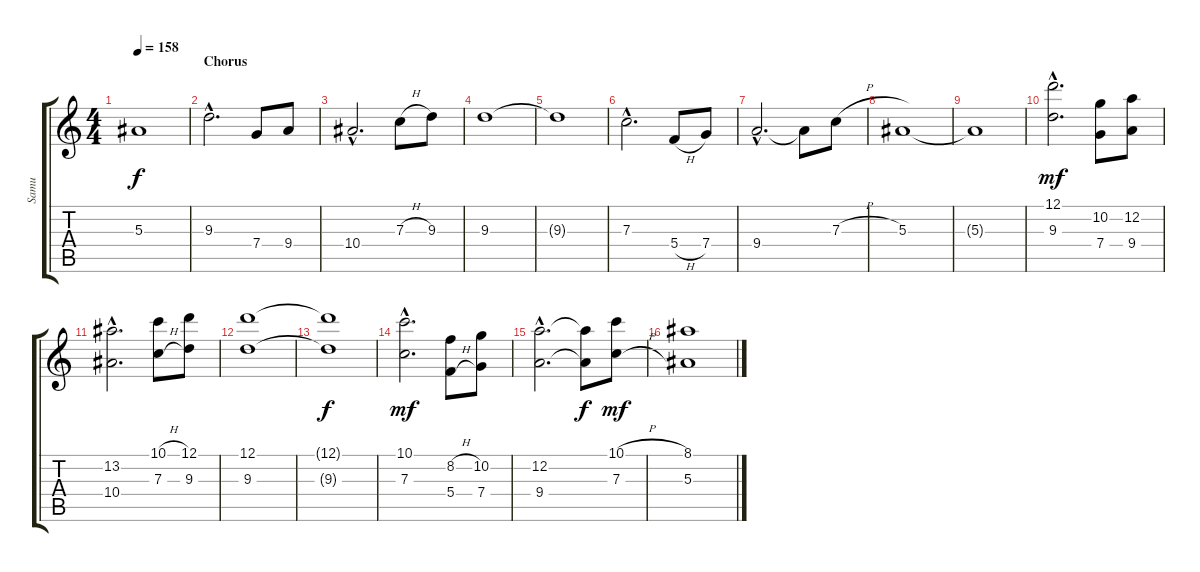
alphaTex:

\track ("Samu" "Samu") {instrument distortionguitar}
\staff {score tabs}
\tuning (D4 A3 F3 C3 G2 D2) {hide}
\ts (4 4)
\tempo 158
\clef g2
\ks c
5.3{t}.1{dy f} |
\section ("" "Chorus")
9.3{hac}.2{d} 7.4.8 9.4.8 |
10.4{hac}.2{d} 7.3{h}.8 9.3.8 |
9.3.1 |
9.3{t}.1 |
7.3{hac}.2{d} 5.4{h}.8 7.4.8 |
9.4{hac}.2{d} 9.4{t}.8 7.3{h}.8 |
5.3.1 |
5.3{t}.1 |
(12.1{hac} 9.3{hac}).2{d dy mf} (10.2 7.4).8 (12.2 9.4).8 |
(13.2{hac} 10.4{hac}).2{d} (10.1{h} 7.3{h}).8 (12.1 9.3).8 |
(12.1 9.3).1 |
(12.1{t} 9.3{t}).1{dy f} |
(10.1{hac} 7.3{hac}).2{d dy mf} (8.2{h} 5.4{h}).8 (10.2 7.4).8 |
(12.2{hac} 9.4{hac}).2{d} (12.2{t} 9.4{t}).8{dy f} (10.1{h} 7.3{h}).8{dy mf} |
(8.1 5.3).1
